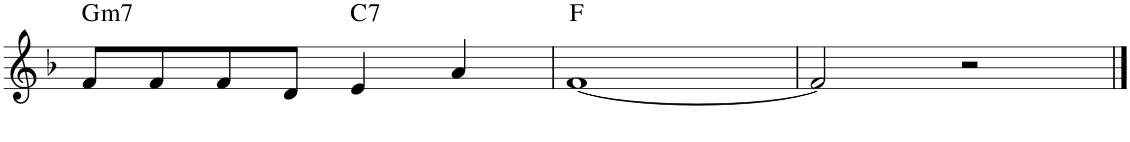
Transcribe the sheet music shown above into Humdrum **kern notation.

**kern	**harte
*part1	*part1
*staff1	*
*I"Piano	*
*I'Pno.	*
!!LO:PB:g=z
*clefG2	*
*k[b-]	*
*M4/4	*
=37	=37
!	!LO:H:kt=m7
8f/L	G:min7
8f/	.
8f/	.
8d/J	.
!	!LO:H:kt=7
4e/	C:7
4a/	.
=38	=38
[1f	F:maj
=39	=39
2f/]	.
2r	.
==	==
*-	*-
